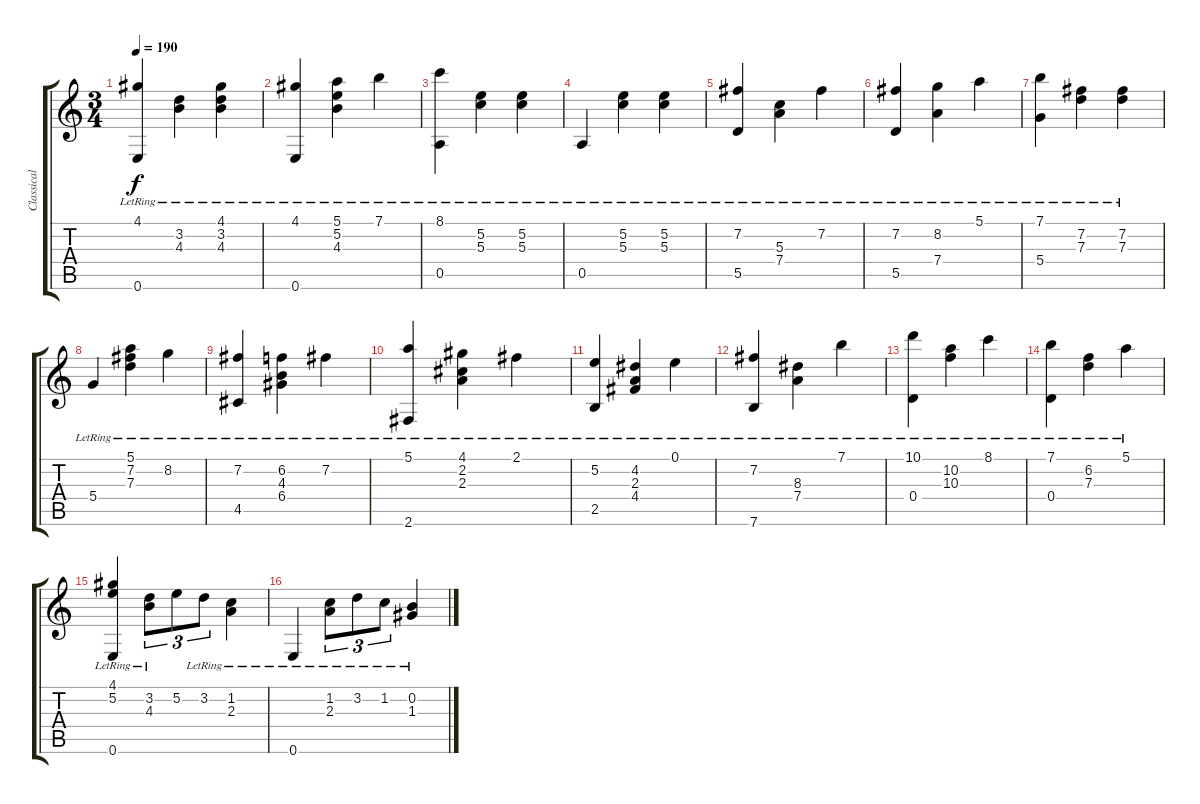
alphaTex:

\track ("Classical Guitar" "Classical ") {instrument acousticguitarnylon}
\staff {score tabs}
\tuning (E4 B3 G3 D3 A2 E2) {hide}
\ts (3 4)
\tempo 190
\clef g2
\ks c
(4.1{lr} 0.6{lr}).4{dy f} (3.2{lr} 4.3{lr}).4 (4.1{lr} 3.2{lr} 4.3{lr}).4 |
(4.1{lr} 0.6{lr}).4 (5.1{lr} 5.2{lr} 4.3{lr}).4 7.1{lr}.4 |
(8.1{lr} 0.5{lr}).4 (5.2{lr} 5.3{lr}).4 (5.2{lr} 5.3{lr}).4 |
0.5{lr}.4 (5.2{lr} 5.3{lr}).4 (5.2{lr} 5.3{lr}).4 |
(7.2{lr} 5.5{lr}).4 (5.3{lr} 7.4{lr}).4 7.2{lr}.4 |
(7.2{lr} 5.5{lr}).4 (8.2{lr} 7.4{lr}).4 5.1{lr}.4 |
(7.1{lr} 5.4{lr}).4 (7.2{lr} 7.3{lr}).4 (7.2{lr} 7.3{lr}).4 |
5.4{lr}.4 (5.1{lr} 7.2{lr} 7.3{lr}).4 8.2{lr}.4 |
(7.2{lr} 4.5{lr}).4 (6.2{lr} 4.3{lr} 6.4{lr}).4 7.2{lr}.4 |
(5.1 2.6{lr}).4 (4.1 2.2{lr} 2.3{lr}).4 2.1{lr}.4 |
(5.2{lr} 2.5{lr}).4 (4.2{lr} 2.3{lr} 4.4{lr}).4 0.1{lr}.4 |
(7.2{lr} 7.6{lr}).4 (8.3{lr} 7.4{lr}).4 7.1{lr}.4 |
(10.1{lr} 0.4).4 (10.2{lr} 10.3{lr}).4 8.1{lr}.4 |
(7.1{lr} 0.4{lr}).4 (6.2{lr} 7.3{lr}).4 5.1{lr}.4 |
(4.1{lr} 5.2{lr} 0.6{lr}).4 (3.2{lr} 4.3).8{tu (3 2)} 5.2.8{tu (3 2)} 3.2{lr}.8{tu (3 2)} (1.2{lr} 2.3).4 |
0.6{lr}.4 (1.2{lr} 2.3).8{tu (3 2)} 3.2{lr}.8{tu (3 2)} 1.2{lr}.8{tu (3 2)} (0.2{lr} 1.3).4
